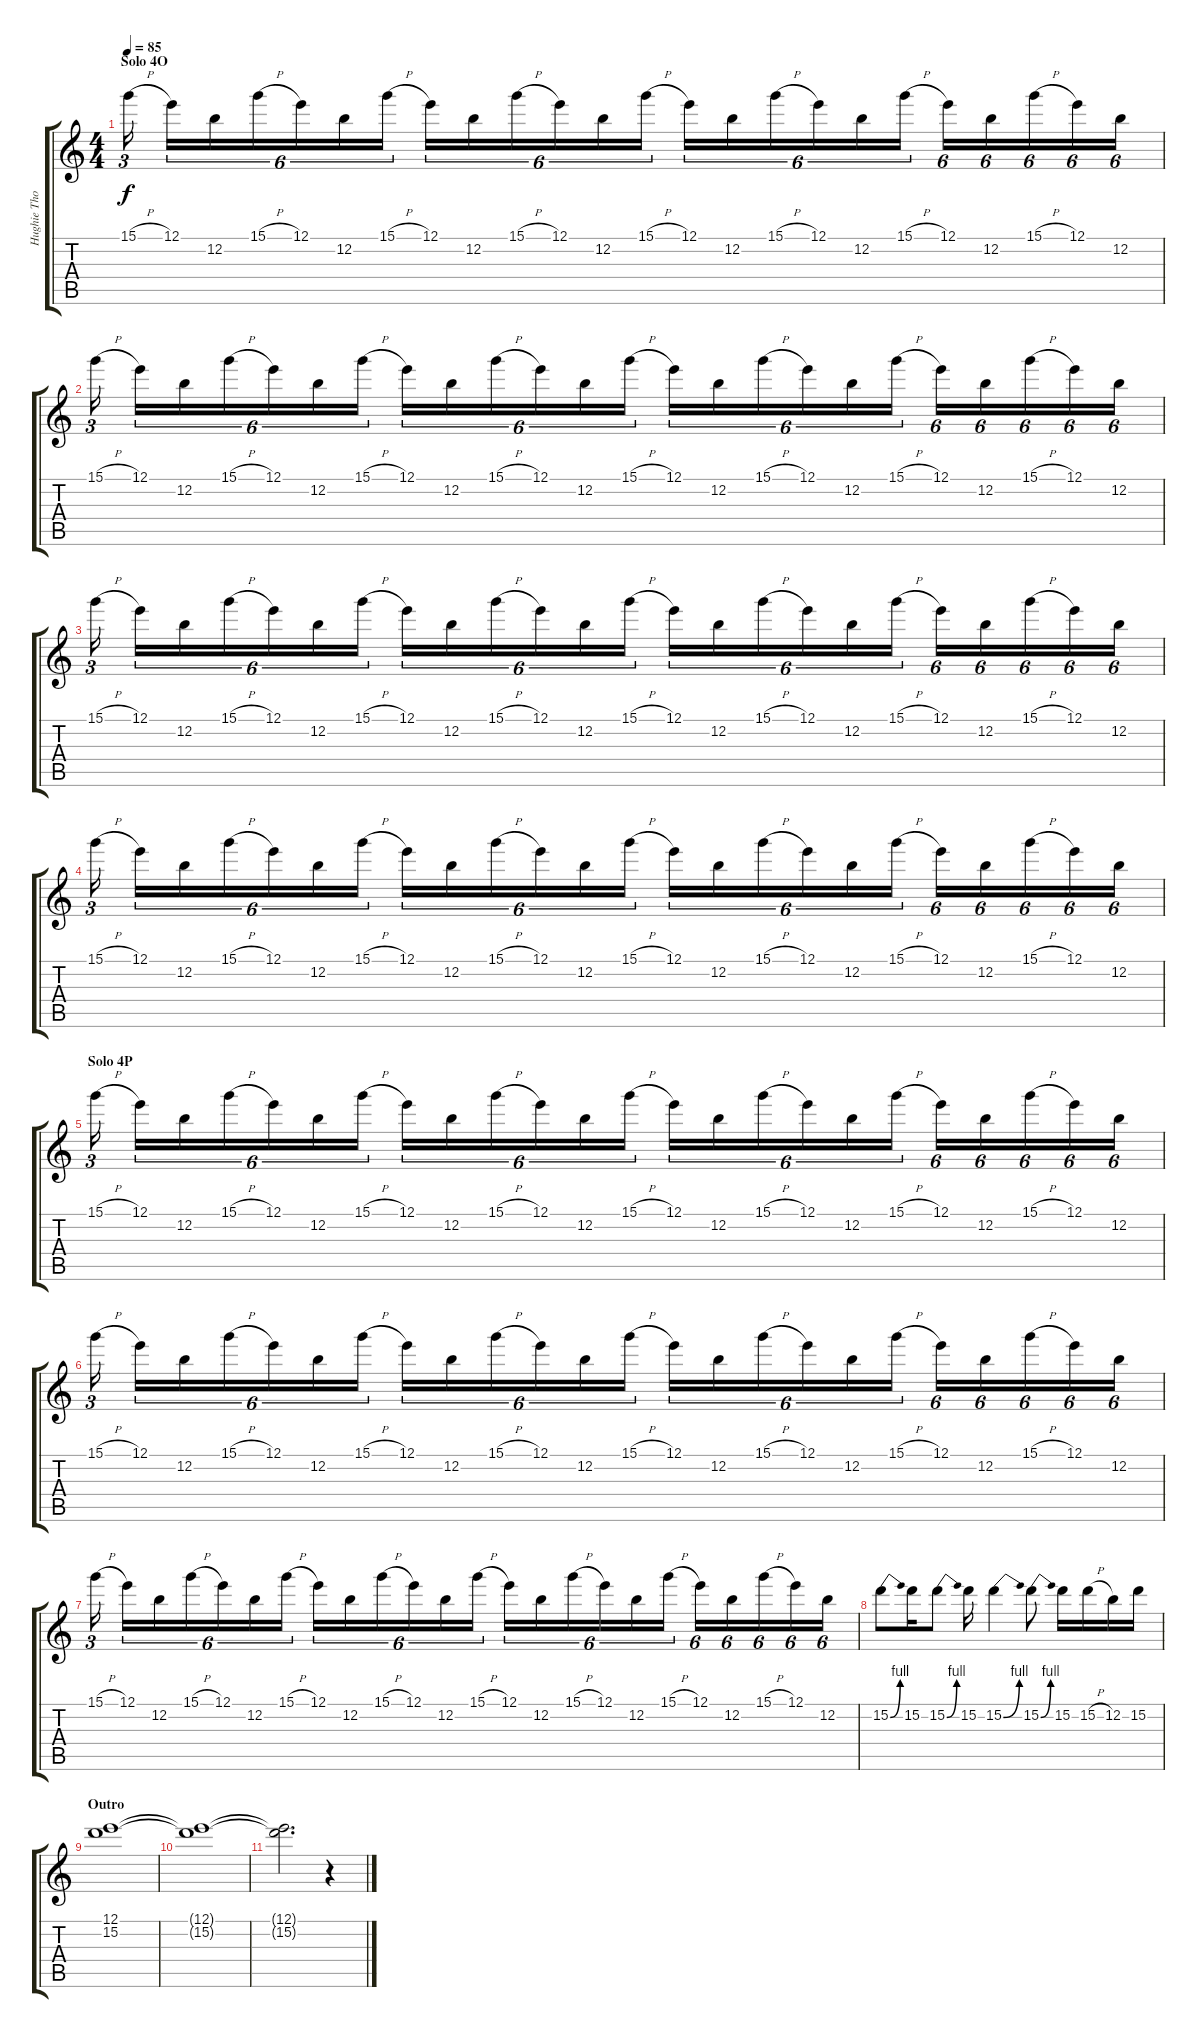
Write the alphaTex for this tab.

\track ("Hughie Thomasson Solo" "Hughie Tho") {instrument overdrivenguitar}
\staff {score tabs}
\tuning (E4 B3 G3 D3 A2 E2) {hide}
\ts (4 4)
\section ("" "Solo 4O")
\tempo 85
\clef g2
\ks c
15.1{h}.16{tu (3 2) dy f} 12.1.16{tu (6 4)} 12.2.16{tu (6 4)} 15.1{h}.16{tu (6 4)} 12.1.16{tu (6 4)} 12.2.16{tu (6 4)} 15.1{h}.16{tu (6 4)} 12.1.16{tu (6 4)} 12.2.16{tu (6 4)} 15.1{h}.16{tu (6 4)} 12.1.16{tu (6 4)} 12.2.16{tu (6 4)} 15.1{h}.16{tu (6 4)} 12.1.16{tu (6 4)} 12.2.16{tu (6 4)} 15.1{h}.16{tu (6 4)} 12.1.16{tu (6 4)} 12.2.16{tu (6 4)} 15.1{h}.16{tu (6 4)} 12.1.16{tu (6 4)} 12.2.16{tu (6 4)} 15.1{h}.16{tu (6 4)} 12.1.16{tu (6 4)} 12.2.16{tu (6 4)} |
15.1{h}.16{tu (3 2)} 12.1.16{tu (6 4)} 12.2.16{tu (6 4)} 15.1{h}.16{tu (6 4)} 12.1.16{tu (6 4)} 12.2.16{tu (6 4)} 15.1{h}.16{tu (6 4)} 12.1.16{tu (6 4)} 12.2.16{tu (6 4)} 15.1{h}.16{tu (6 4)} 12.1.16{tu (6 4)} 12.2.16{tu (6 4)} 15.1{h}.16{tu (6 4)} 12.1.16{tu (6 4)} 12.2.16{tu (6 4)} 15.1{h}.16{tu (6 4)} 12.1.16{tu (6 4)} 12.2.16{tu (6 4)} 15.1{h}.16{tu (6 4)} 12.1.16{tu (6 4)} 12.2.16{tu (6 4)} 15.1{h}.16{tu (6 4)} 12.1.16{tu (6 4)} 12.2.16{tu (6 4)} |
15.1{h}.16{tu (3 2)} 12.1.16{tu (6 4)} 12.2.16{tu (6 4)} 15.1{h}.16{tu (6 4)} 12.1.16{tu (6 4)} 12.2.16{tu (6 4)} 15.1{h}.16{tu (6 4)} 12.1.16{tu (6 4)} 12.2.16{tu (6 4)} 15.1{h}.16{tu (6 4)} 12.1.16{tu (6 4)} 12.2.16{tu (6 4)} 15.1{h}.16{tu (6 4)} 12.1.16{tu (6 4)} 12.2.16{tu (6 4)} 15.1{h}.16{tu (6 4)} 12.1.16{tu (6 4)} 12.2.16{tu (6 4)} 15.1{h}.16{tu (6 4)} 12.1.16{tu (6 4)} 12.2.16{tu (6 4)} 15.1{h}.16{tu (6 4)} 12.1.16{tu (6 4)} 12.2.16{tu (6 4)} |
15.1{h}.16{tu (3 2)} 12.1.16{tu (6 4)} 12.2.16{tu (6 4)} 15.1{h}.16{tu (6 4)} 12.1.16{tu (6 4)} 12.2.16{tu (6 4)} 15.1{h}.16{tu (6 4)} 12.1.16{tu (6 4)} 12.2.16{tu (6 4)} 15.1{h}.16{tu (6 4)} 12.1.16{tu (6 4)} 12.2.16{tu (6 4)} 15.1{h}.16{tu (6 4)} 12.1.16{tu (6 4)} 12.2.16{tu (6 4)} 15.1{h}.16{tu (6 4)} 12.1.16{tu (6 4)} 12.2.16{tu (6 4)} 15.1{h}.16{tu (6 4)} 12.1.16{tu (6 4)} 12.2.16{tu (6 4)} 15.1{h}.16{tu (6 4)} 12.1.16{tu (6 4)} 12.2.16{tu (6 4)} |
\section ("" "Solo 4P")
15.1{h}.16{tu (3 2)} 12.1.16{tu (6 4)} 12.2.16{tu (6 4)} 15.1{h}.16{tu (6 4)} 12.1.16{tu (6 4)} 12.2.16{tu (6 4)} 15.1{h}.16{tu (6 4)} 12.1.16{tu (6 4)} 12.2.16{tu (6 4)} 15.1{h}.16{tu (6 4)} 12.1.16{tu (6 4)} 12.2.16{tu (6 4)} 15.1{h}.16{tu (6 4)} 12.1.16{tu (6 4)} 12.2.16{tu (6 4)} 15.1{h}.16{tu (6 4)} 12.1.16{tu (6 4)} 12.2.16{tu (6 4)} 15.1{h}.16{tu (6 4)} 12.1.16{tu (6 4)} 12.2.16{tu (6 4)} 15.1{h}.16{tu (6 4)} 12.1.16{tu (6 4)} 12.2.16{tu (6 4)} |
15.1{h}.16{tu (3 2)} 12.1.16{tu (6 4)} 12.2.16{tu (6 4)} 15.1{h}.16{tu (6 4)} 12.1.16{tu (6 4)} 12.2.16{tu (6 4)} 15.1{h}.16{tu (6 4)} 12.1.16{tu (6 4)} 12.2.16{tu (6 4)} 15.1{h}.16{tu (6 4)} 12.1.16{tu (6 4)} 12.2.16{tu (6 4)} 15.1{h}.16{tu (6 4)} 12.1.16{tu (6 4)} 12.2.16{tu (6 4)} 15.1{h}.16{tu (6 4)} 12.1.16{tu (6 4)} 12.2.16{tu (6 4)} 15.1{h}.16{tu (6 4)} 12.1.16{tu (6 4)} 12.2.16{tu (6 4)} 15.1{h}.16{tu (6 4)} 12.1.16{tu (6 4)} 12.2.16{tu (6 4)} |
15.1{h}.16{tu (3 2)} 12.1.16{tu (6 4)} 12.2.16{tu (6 4)} 15.1{h}.16{tu (6 4)} 12.1.16{tu (6 4)} 12.2.16{tu (6 4)} 15.1{h}.16{tu (6 4)} 12.1.16{tu (6 4)} 12.2.16{tu (6 4)} 15.1{h}.16{tu (6 4)} 12.1.16{tu (6 4)} 12.2.16{tu (6 4)} 15.1{h}.16{tu (6 4)} 12.1.16{tu (6 4)} 12.2.16{tu (6 4)} 15.1{h}.16{tu (6 4)} 12.1.16{tu (6 4)} 12.2.16{tu (6 4)} 15.1{h}.16{tu (6 4)} 12.1.16{tu (6 4)} 12.2.16{tu (6 4)} 15.1{h}.16{tu (6 4)} 12.1.16{tu (6 4)} 12.2.16{tu (6 4)} |
15.2{be (bend 0 0 60 4)}.8 15.2.16 15.2{be (bend 0 0 60 4)}.8 15.2.16 15.2{be (bend 0 0 60 4)}.4 15.2{be (bend 0 0 60 4)}.8 15.2.16 15.2{h}.16 12.2.16 15.2.16 |
\section ("" "Outro")
(12.1 15.2).1 |
(12.1{t} 15.2{t}).1 |
(12.1{t} 15.2{t}).2{d} r.4
